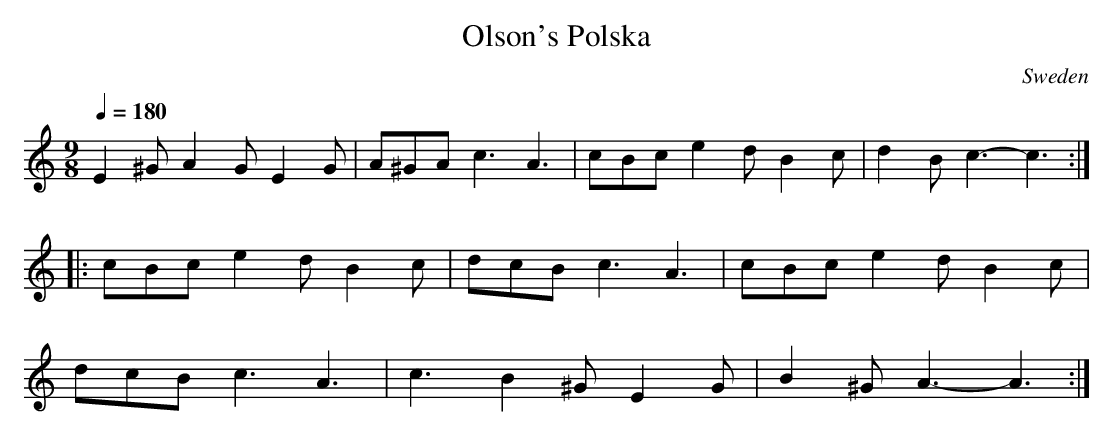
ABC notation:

X:1
T:Olson's Polska
L:1/8
M:9/8
O:Sweden
Q:1/4=180
K:^g
E2^G A2G E2G|A^GA c3A3|cBc e2d B2c|d2B c3-c3:|
|:cBc e2d B2c|dcB c3A3|cBc e2d B2c|
dcB c3A3|c3B2^G E2G|B2^G A3-A3:|
